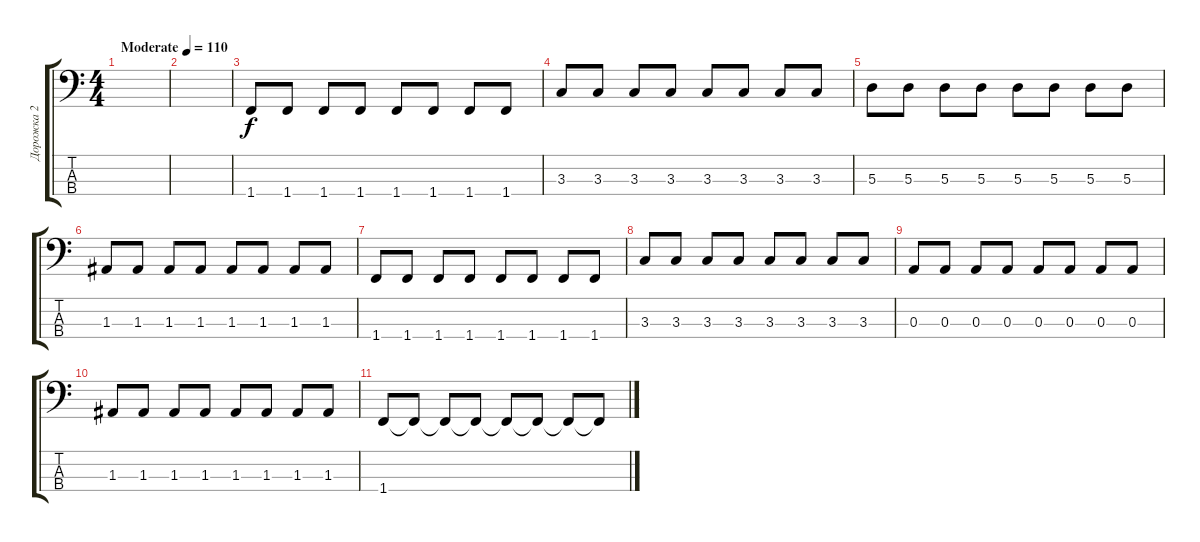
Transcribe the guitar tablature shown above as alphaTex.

\track ("Дорожка 2" "Дорожка 2") {instrument electricbassfinger}
\staff {score tabs}
\tuning (G2 D2 A1 E1) {hide}
\ts (4 4)
\tempo (110 "Moderate")
\clef f4
\ks c
|
|
1.4.8 1.4.8 1.4.8 1.4.8 1.4.8 1.4.8 1.4.8 1.4.8 |
3.3.8 3.3.8 3.3.8 3.3.8 3.3.8 3.3.8 3.3.8 3.3.8 |
5.3.8 5.3.8 5.3.8 5.3.8 5.3.8 5.3.8 5.3.8 5.3.8 |
1.3.8 1.3.8 1.3.8 1.3.8 1.3.8 1.3.8 1.3.8 1.3.8 |
1.4.8 1.4.8 1.4.8 1.4.8 1.4.8 1.4.8 1.4.8 1.4.8 |
3.3.8 3.3.8 3.3.8 3.3.8 3.3.8 3.3.8 3.3.8 3.3.8 |
0.3.8 0.3.8 0.3.8 0.3.8 0.3.8 0.3.8 0.3.8 0.3.8 |
1.3.8 1.3.8 1.3.8 1.3.8 1.3.8 1.3.8 1.3.8 1.3.8 |
1.4.8 1.4{t}.8 1.4{t}.8 1.4{t}.8 1.4{t}.8 1.4{t}.8 1.4{t}.8 1.4{t}.8
